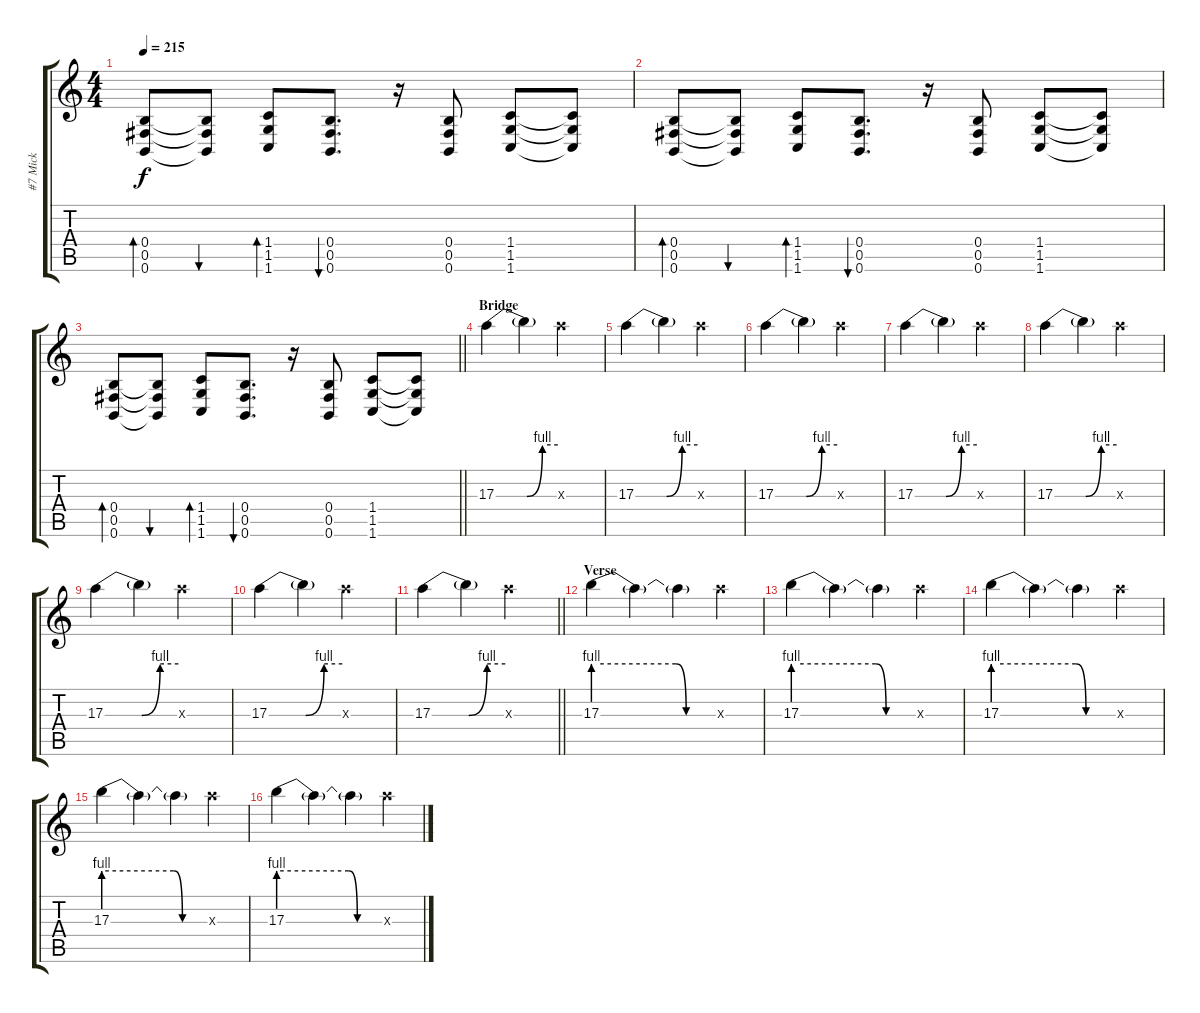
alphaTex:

\track ("#7 Mick" "#7 Mick") {instrument distortionguitar}
\staff {score tabs}
\tuning (Db4 Ab3 E3 B2 Gb2 B1) {hide}
\ts (4 4)
\tempo 215
\clef g2
\ks c
(0.4 0.5 0.6).8{bd 120 dy f} (0.4{t} 0.5{t} 0.6{t}).8{bu 120} (1.4 1.5 1.6).8{bd 120} (0.4 0.5 0.6).8{d bu 120} r.16 (0.4 0.5 0.6).8 (1.4 1.5 1.6).8 (1.4{t} 1.5{t} 1.6{t}).8 |
(0.4 0.5 0.6).8{bd 120} (0.4{t} 0.5{t} 0.6{t}).8{bu 120} (1.4 1.5 1.6).8{bd 120} (0.4 0.5 0.6).8{d bu 120} r.16 (0.4 0.5 0.6).8 (1.4 1.5 1.6).8 (1.4{t} 1.5{t} 1.6{t}).8 |
\barLineRight lightlight
(0.4 0.5 0.6).8{bd 120} (0.4{t} 0.5{t} 0.6{t}).8{bu 120} (1.4 1.5 1.6).8{bd 120} (0.4 0.5 0.6).8{d bu 120} r.16 (0.4 0.5 0.6).8 (1.4 1.5 1.6).8 (1.4{t} 1.5{t} 1.6{t}).8 |
\section ("" "Bridge")
17.3{be (custom 0 0 30 0 45 4 60 4)}.4{instrument overdrivenguitar} 17.3{t}.4 17.3{x}.2 |
17.3{be (custom 0 0 30 0 45 4 60 4)}.4{instrument overdrivenguitar} 17.3{t}.4 17.3{x}.2 |
17.3{be (custom 0 0 30 0 45 4 60 4)}.4{instrument overdrivenguitar} 17.3{t}.4 17.3{x}.2 |
17.3{be (custom 0 0 30 0 45 4 60 4)}.4{instrument overdrivenguitar} 17.3{t}.4 17.3{x}.2 |
17.3{be (custom 0 0 30 0 45 4 60 4)}.4{instrument overdrivenguitar} 17.3{t}.4 17.3{x}.2 |
17.3{be (custom 0 0 30 0 45 4 60 4)}.4{instrument overdrivenguitar} 17.3{t}.4 17.3{x}.2 |
17.3{be (custom 0 0 30 0 45 4 60 4)}.4{instrument overdrivenguitar} 17.3{t}.4 17.3{x}.2 |
\barLineRight lightlight
17.3{be (custom 0 0 30 0 45 4 60 4)}.4{instrument overdrivenguitar} 17.3{t}.4 17.3{x}.2 |
\section ("" "Verse")
17.3{be (custom 0 4 40 4 45 0 60 0)}.4 17.3{t}.4 17.3{t}.4 17.3{x}.4 |
17.3{be (custom 0 4 40 4 45 0 60 0)}.4 17.3{t}.4 17.3{t}.4 17.3{x}.4 |
17.3{be (custom 0 4 40 4 45 0 60 0)}.4 17.3{t}.4 17.3{t}.4 17.3{x}.4 |
17.3{be (custom 0 4 40 4 45 0 60 0)}.4 17.3{t}.4 17.3{t}.4 17.3{x}.4 |
17.3{be (custom 0 4 40 4 45 0 60 0)}.4 17.3{t}.4 17.3{t}.4 17.3{x}.4
